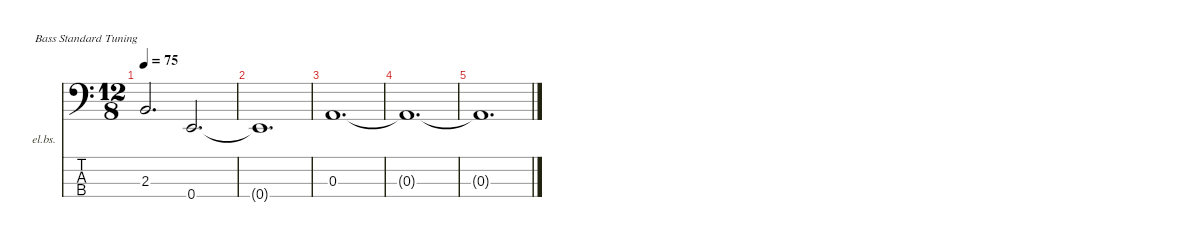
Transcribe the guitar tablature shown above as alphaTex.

\defaultSystemsLayout 4
\hideDynamics
\bracketExtendMode nobrackets
\firstSystemTrackNameOrientation horizontal
\otherSystemsTrackNameOrientation horizontal
\track ("Bass" "el.bs.") {instrument electricbassfinger}
\staff {score tabs}
\tuning (G2 D2 A1 E1)
\ts (12 8)
\tempo 75
\clef f4
\ks c
2.3.2{d dy f beam Up} 0.4.2{d beam Up} |
0.4{t}.1{d beam Up} |
0.3.1{d beam Up} |
0.3{t}.1{d beam Up} |
0.3{t}.1{d beam Up}
